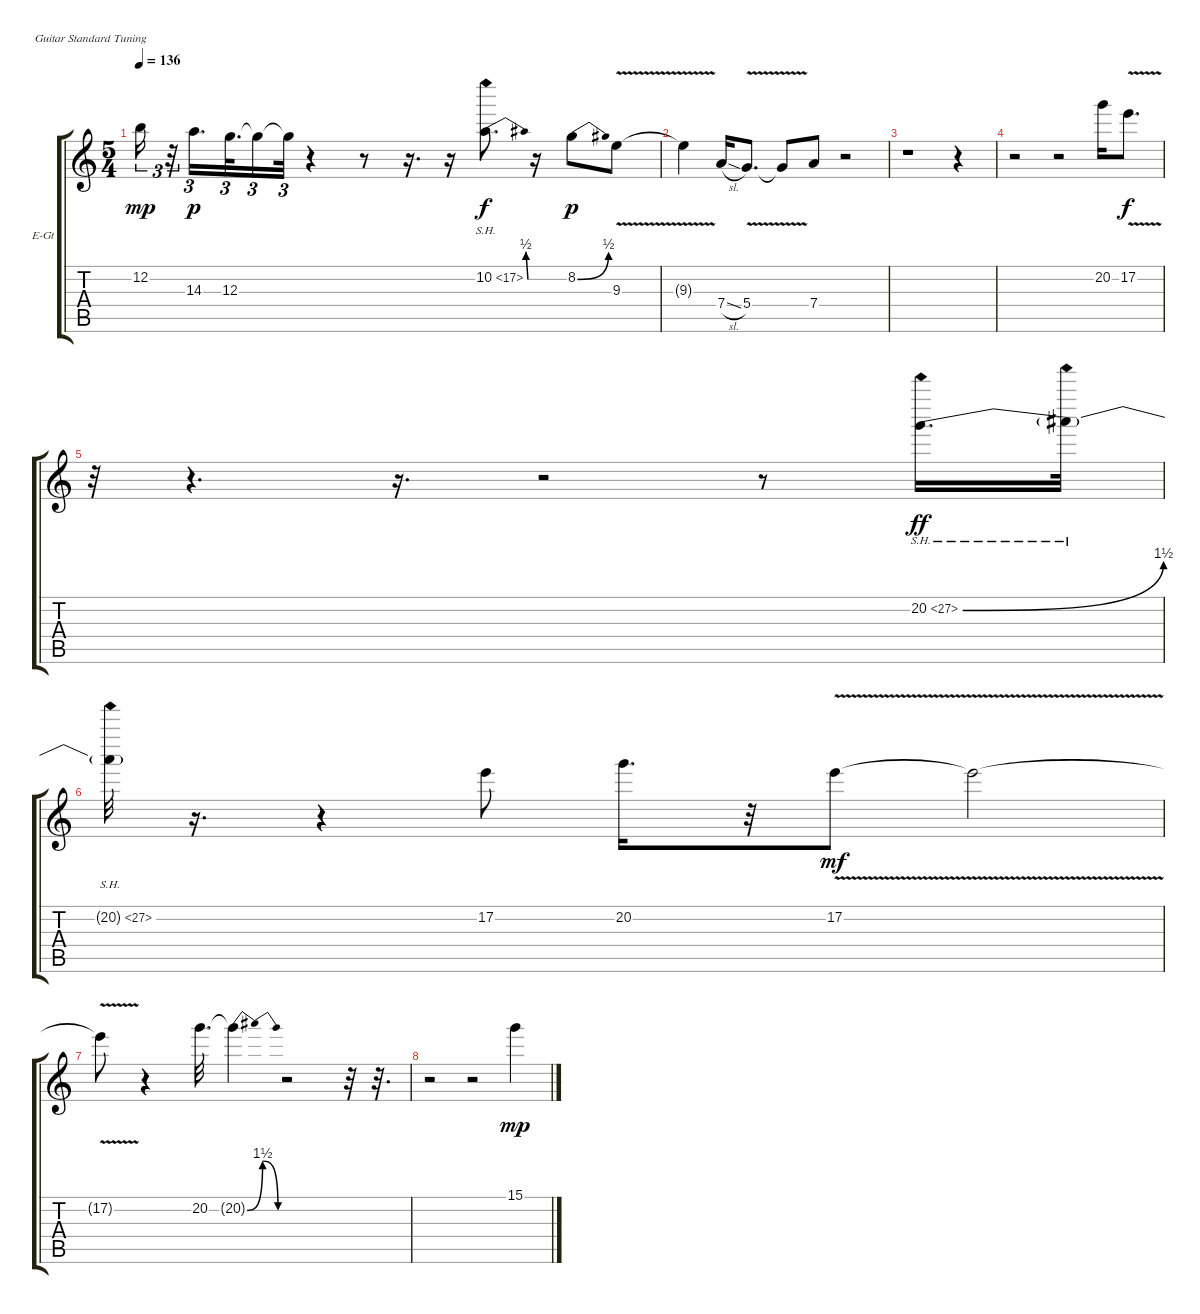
\bracketExtendMode groupsimilarinstruments
\firstSystemTrackNameOrientation horizontal
\otherSystemsTrackNameOrientation horizontal
\track ("Overdrive Outro doubling" "E-Gt") {instrument overdrivenguitar}
\staff {score tabs}
\tuning (E4 B3 G3 D3 A2 E2)
\ts (5 4)
\tempo 136
\clef g2
\scale
0.441538
\ks c
12.2.16{tu (3 2) dy mp} r.32{tu (3 2)} 14.3.16{d tu (3 2) dy p} 12.3.32{d tu (3 2)} 12.3{t}.16{tu (3 2)} 12.3{t}.32{tu (3 2)} r.4 r.8 r.16{d} r.16 10.2{be (bend 0.6 0 3.5999999999999996 2) sh 7}.8{d dy f} r.16 8.2{be (bend 0 0 60 2)}.8{dy p} 9.3{v}.8 |
\scale
0.380456 9.3{v t}.4 7.4{sl}.16 5.4{v}.8{d} 5.4{t}.8 7.4.8 r.2 |
\scale
0.177595 r.1 r.4 |
r.2 r.2 20.2.16 17.2{v}.8{d dy f} |
r.32 r.4{d} r.16{d} r.2 r.8 20.2{be (bend 0.6 0 1.2 6) sh 7}.16{d dy ff} 20.2{sh 7 t}.32 |
20.2{sh 7 t}.32 r.16{d} r.4 17.2.8 20.2.16{d} r.32 17.2{v}.8{dy mf} 17.2{v t}.2 |
\scale
0.466686 17.2{v t}.8 r.4 20.2.32{d} 20.2{be (bendrelease 0 0 10.2 6 49.8 6 55.8 0) t}.4 r.2 r.32 r.32{d} |
\scale
0.253763 r.2 r.2 15.1.4{dy mp}
